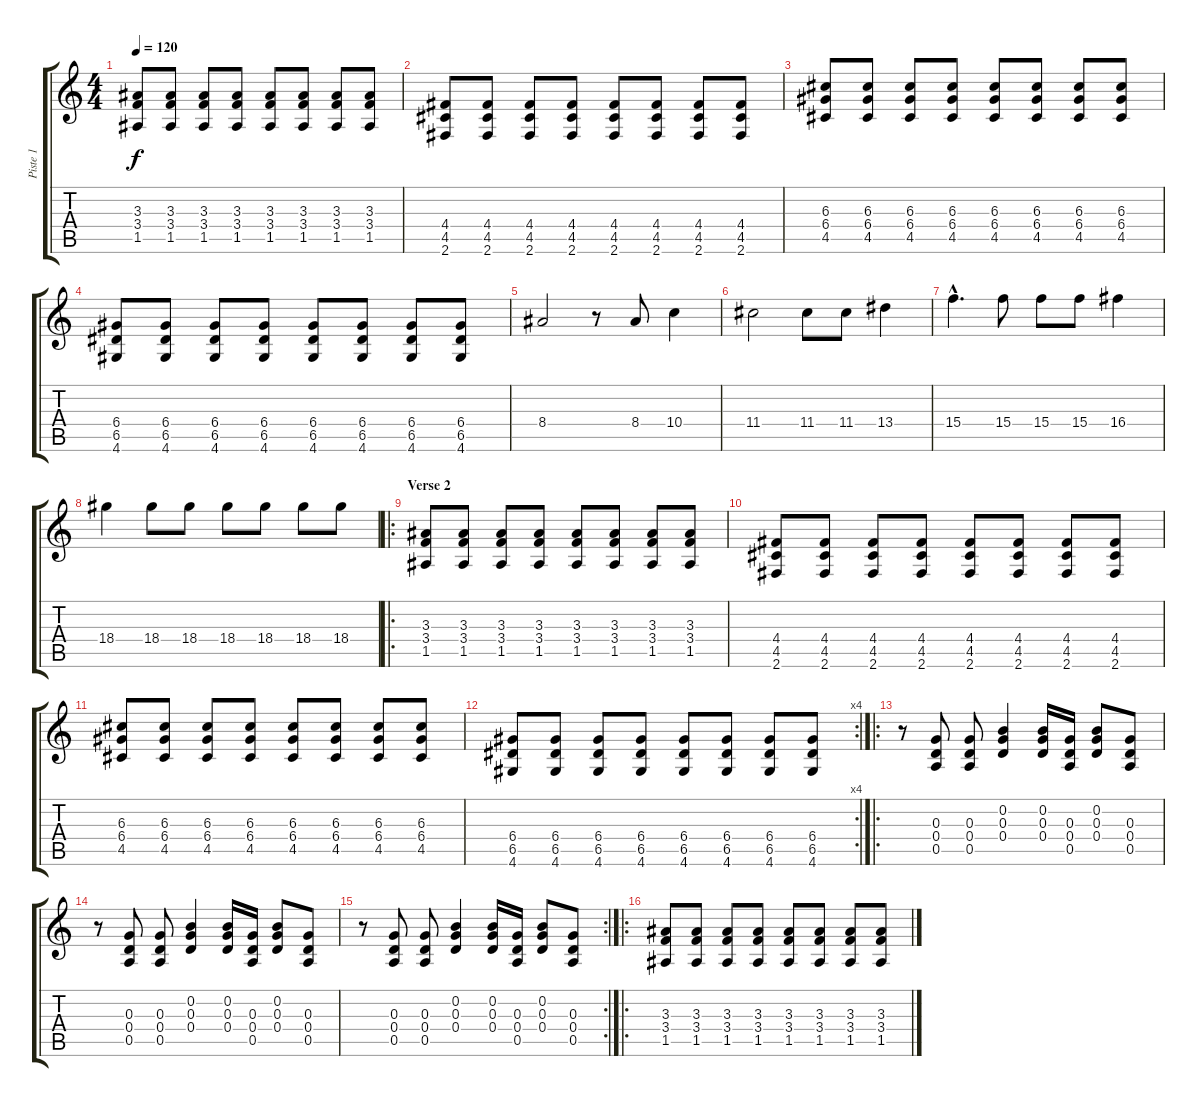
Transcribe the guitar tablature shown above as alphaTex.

\track ("Piste 1" "Piste 1") {instrument overdrivenguitar}
\staff {score tabs}
\tuning (E4 B3 G3 D3 A2 E2) {hide}
\ts (4 4)
\tempo 120
\clef g2
\ks c
(3.3 3.4 1.5).8{dy f volume 12} (3.3 3.4 1.5).8 (3.3 3.4 1.5).8 (3.3 3.4 1.5).8 (3.3 3.4 1.5).8 (3.3 3.4 1.5).8 (3.3 3.4 1.5).8 (3.3 3.4 1.5).8 |
(4.4 4.5 2.6).8 (4.4 4.5 2.6).8 (4.4 4.5 2.6).8 (4.4 4.5 2.6).8 (4.4 4.5 2.6).8 (4.4 4.5 2.6).8 (4.4 4.5 2.6).8 (4.4 4.5 2.6).8 |
(6.3 6.4 4.5).8 (6.3 6.4 4.5).8 (6.3 6.4 4.5).8 (6.3 6.4 4.5).8 (6.3 6.4 4.5).8 (6.3 6.4 4.5).8 (6.3 6.4 4.5).8 (6.3 6.4 4.5).8 |
(6.4 6.5 4.6).8 (6.4 6.5 4.6).8 (6.4 6.5 4.6).8 (6.4 6.5 4.6).8 (6.4 6.5 4.6).8 (6.4 6.5 4.6).8 (6.4 6.5 4.6).8 (6.4 6.5 4.6).8 |
8.4.2 r.8 8.4.8 10.4.4 |
11.4.2 11.4.8 11.4.8 13.4.4 |
15.4{hac}.4{d} 15.4.8 15.4.8 15.4.8 16.4.4 |
18.4.4 18.4.8 18.4.8 18.4.8 18.4.8 18.4.8 18.4.8 |
\ro
\section ("" "Verse 2")
(3.3 3.4 1.5).8 (3.3 3.4 1.5).8 (3.3 3.4 1.5).8 (3.3 3.4 1.5).8 (3.3 3.4 1.5).8 (3.3 3.4 1.5).8 (3.3 3.4 1.5).8 (3.3 3.4 1.5).8 |
(4.4 4.5 2.6).8 (4.4 4.5 2.6).8 (4.4 4.5 2.6).8 (4.4 4.5 2.6).8 (4.4 4.5 2.6).8 (4.4 4.5 2.6).8 (4.4 4.5 2.6).8 (4.4 4.5 2.6).8 |
(6.3 6.4 4.5).8 (6.3 6.4 4.5).8 (6.3 6.4 4.5).8 (6.3 6.4 4.5).8 (6.3 6.4 4.5).8 (6.3 6.4 4.5).8 (6.3 6.4 4.5).8 (6.3 6.4 4.5).8 |
\rc 4
(6.4 6.5 4.6).8 (6.4 6.5 4.6).8 (6.4 6.5 4.6).8 (6.4 6.5 4.6).8 (6.4 6.5 4.6).8 (6.4 6.5 4.6).8 (6.4 6.5 4.6).8 (6.4 6.5 4.6).8 |
\ro
r.8{instrument guitarfretnoise} (0.3 0.4 0.5).8 (0.3 0.4 0.5).8 (0.2 0.3 0.4).4 (0.2 0.3 0.4).16 (0.3 0.4 0.5).16 (0.2 0.3 0.4).8 (0.3 0.4 0.5).8 |
r.8 (0.3 0.4 0.5).8 (0.3 0.4 0.5).8 (0.2 0.3 0.4).4 (0.2 0.3 0.4).16 (0.3 0.4 0.5).16 (0.2 0.3 0.4).8 (0.3 0.4 0.5).8 |
\rc 2
r.8 (0.3 0.4 0.5).8 (0.3 0.4 0.5).8 (0.2 0.3 0.4).4 (0.2 0.3 0.4).16 (0.3 0.4 0.5).16 (0.2 0.3 0.4).8 (0.3 0.4 0.5).8 |
\ro
(3.3 3.4 1.5).8{volume 12} (3.3 3.4 1.5).8 (3.3 3.4 1.5).8 (3.3 3.4 1.5).8 (3.3 3.4 1.5).8 (3.3 3.4 1.5).8 (3.3 3.4 1.5).8 (3.3 3.4 1.5).8
